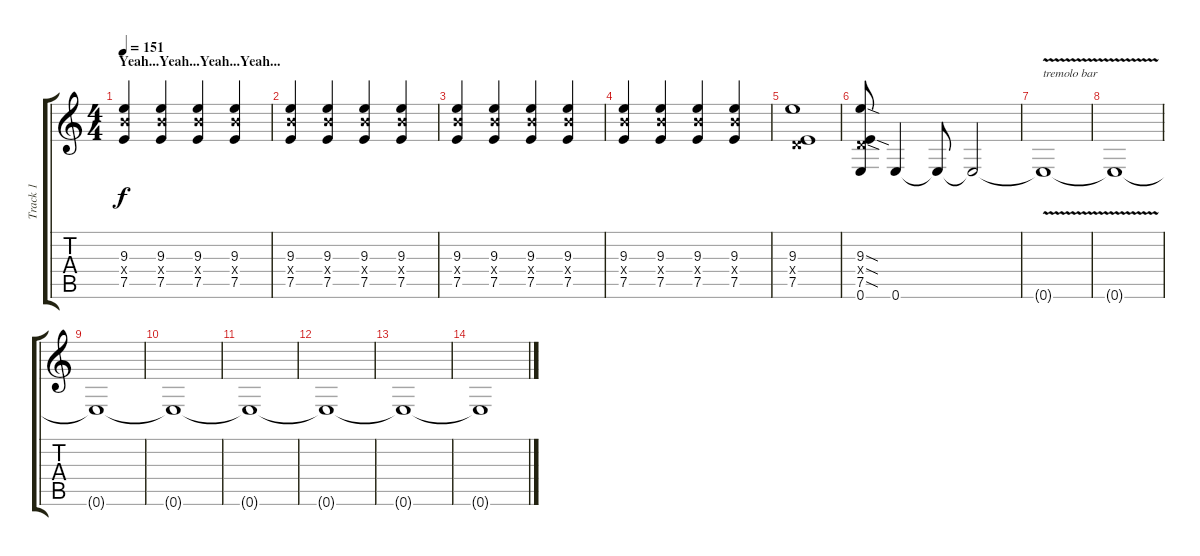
\track ("Track 1" "Track 1") {instrument overdrivenguitar}
\staff {score tabs}
\tuning (E4 B3 G3 D3 A2 E2) {hide}
\ts (4 4)
\section ("" "Yeah...Yeah...Yeah...Yeah...")
\tempo 151
\clef g2
\ks c
(9.3 9.4{x} 7.5).4{dy f} (9.3 9.4{x} 7.5).4 (9.3 9.4{x} 7.5).4 (9.3 9.4{x} 7.5).4 |
(9.3 9.4{x} 7.5).4 (9.3 9.4{x} 7.5).4 (9.3 9.4{x} 7.5).4 (9.3 9.4{x} 7.5).4 |
(9.3 9.4{x} 7.5).4 (9.3 9.4{x} 7.5).4 (9.3 9.4{x} 7.5).4 (9.3 9.4{x} 7.5).4 |
(9.3 9.4{x} 7.5).4 (9.3 9.4{x} 7.5).4 (9.3 9.4{x} 7.5).4 (9.3 9.4{x} 7.5).4 |
(9.3 0.4{x} 7.5).1 |
(9.3{sod} 0.4{sod x} 7.5{sod} 0.6).8 0.6.4 0.6{t}.8 0.6{t}.2 |
0.6{v t}.1{txt "tremolo bar"} |
0.6{t}.1 |
0.6{t}.1 |
0.6{t}.1 |
0.6{t}.1 |
0.6{t}.1 |
0.6{t}.1 |
0.6{t}.1
